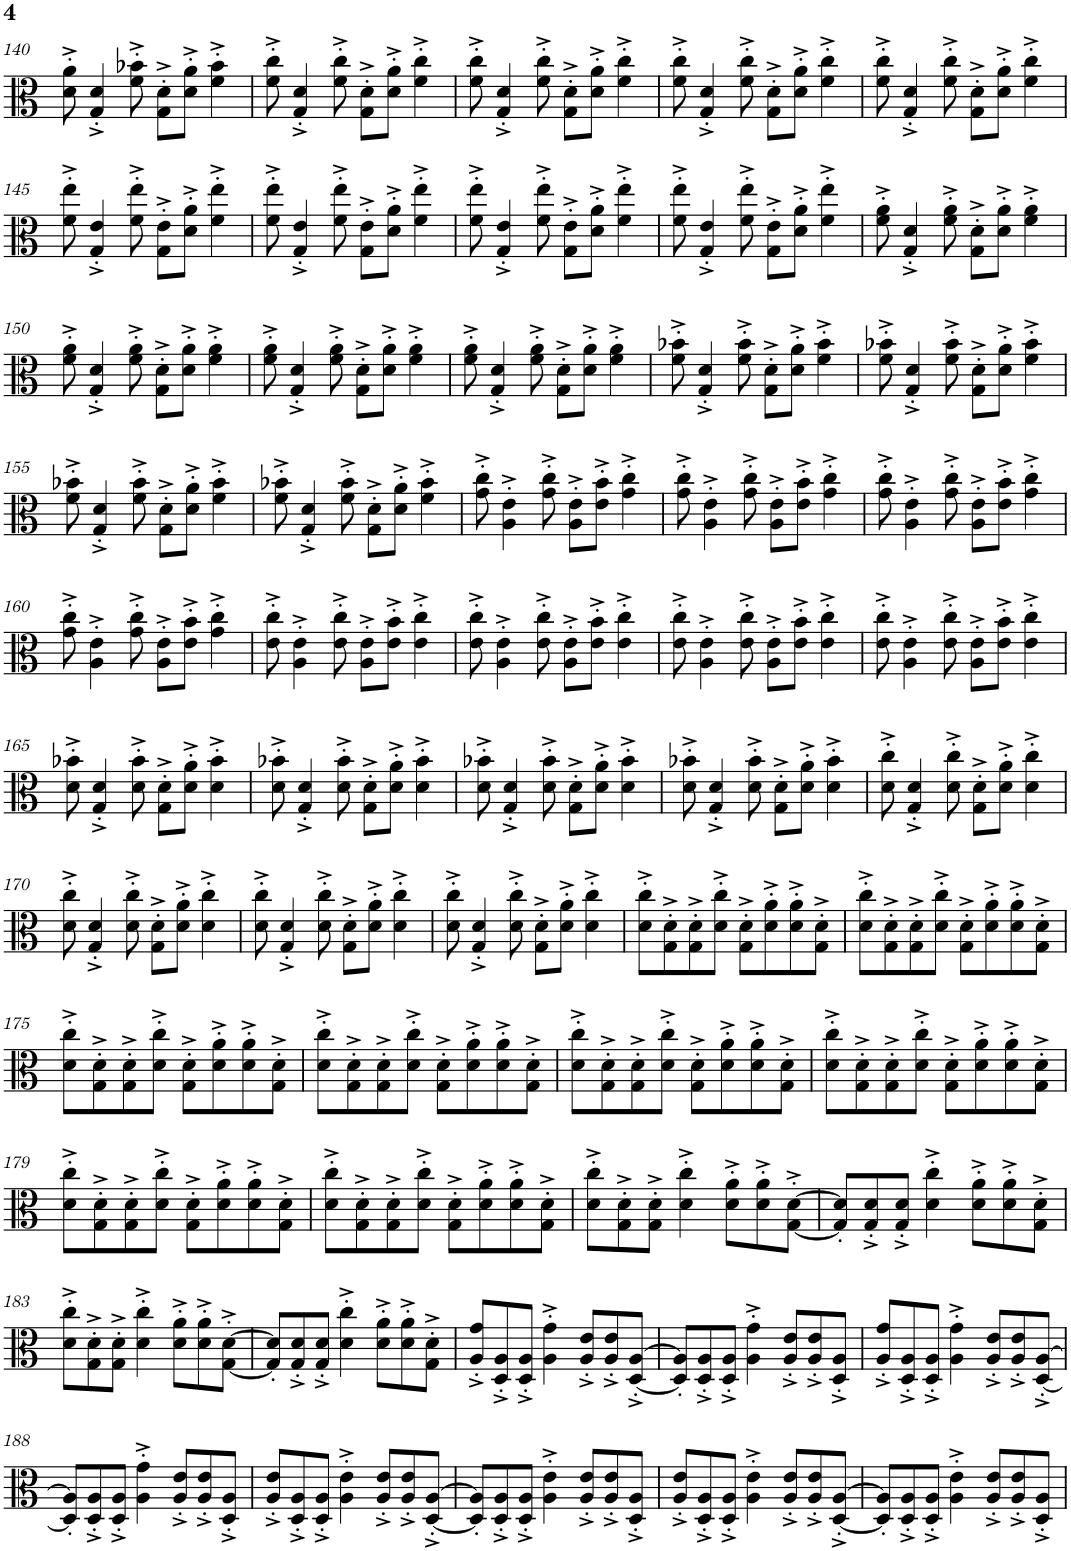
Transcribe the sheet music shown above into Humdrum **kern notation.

**kern
*part1
*staff1
*I"Viola
*I'Vla.
!!LO:PB:g=z
*clefC3
*k[]
*M4/4
=140
8d\'^ 8a\'^
4G/'^ 4d/'^
8f\'^ 8b-X\'^
8G\'^ 8d\'^L
8d\'^ 8a\'^J
4f\'^ 4b-\'^
=141
8f\'^ 8cc\'^
4G/'^ 4d/'^
8f\'^ 8cc\'^
8G\'^ 8d\'^L
8d\'^ 8a\'^J
4f\'^ 4cc\'^
=142
8f\'^ 8cc\'^
4G/'^ 4d/'^
8f\'^ 8cc\'^
8G\'^ 8d\'^L
8d\'^ 8a\'^J
4f\'^ 4cc\'^
=143
8f\'^ 8cc\'^
4G/'^ 4d/'^
8f\'^ 8cc\'^
8G\'^ 8d\'^L
8d\'^ 8a\'^J
4f\'^ 4cc\'^
=144
8f\'^ 8cc\'^
4G/'^ 4d/'^
8f\'^ 8cc\'^
8G\'^ 8d\'^L
8d\'^ 8a\'^J
4f\'^ 4cc\'^
!!LO:LB:g=z
=145
8f\'^ 8ee\'^
4G/'^ 4e/'^
8f\'^ 8ee\'^
8G\'^ 8e\'^L
8d\'^ 8a\'^J
4f\'^ 4ee\'^
=146
8f\'^ 8ee\'^
4G/'^ 4e/'^
8f\'^ 8ee\'^
8G\'^ 8e\'^L
8d\'^ 8a\'^J
4f\'^ 4ee\'^
=147
8f\'^ 8ee\'^
4G/'^ 4e/'^
8f\'^ 8ee\'^
8G\'^ 8e\'^L
8d\'^ 8a\'^J
4f\'^ 4ee\'^
=148
8f\'^ 8ee\'^
4G/'^ 4e/'^
8f\'^ 8ee\'^
8G\'^ 8e\'^L
8d\'^ 8a\'^J
4f\'^ 4ee\'^
=149
8f\'^ 8a\'^
4G/'^ 4d/'^
8f\'^ 8a\'^
8G\'^ 8d\'^L
8d\'^ 8a\'^J
4f\'^ 4a\'^
!!LO:LB:g=z
=150
8f\'^ 8a\'^
4G/'^ 4d/'^
8f\'^ 8a\'^
8G\'^ 8d\'^L
8d\'^ 8a\'^J
4f\'^ 4a\'^
=151
8f\'^ 8a\'^
4G/'^ 4d/'^
8f\'^ 8a\'^
8G\'^ 8d\'^L
8d\'^ 8a\'^J
4f\'^ 4a\'^
=152
8f\'^ 8a\'^
4G/'^ 4d/'^
8f\'^ 8a\'^
8G\'^ 8d\'^L
8d\'^ 8a\'^J
4f\'^ 4a\'^
=153
8f\'^ 8b-X\'^
4G/'^ 4d/'^
8f\'^ 8b-\'^
8G\'^ 8d\'^L
8d\'^ 8a\'^J
4f\'^ 4b-\'^
=154
8f\'^ 8b-X\'^
4G/'^ 4d/'^
8f\'^ 8b-\'^
8G\'^ 8d\'^L
8d\'^ 8a\'^J
4f\'^ 4b-\'^
!!LO:LB:g=z
=155
8f\'^ 8b-X\'^
4G/'^ 4d/'^
8f\'^ 8b-\'^
8G\'^ 8d\'^L
8d\'^ 8a\'^J
4f\'^ 4b-\'^
=156
8f\'^ 8b-X\'^
4G/'^ 4d/'^
8f\'^ 8b-\'^
8G\'^ 8d\'^L
8d\'^ 8a\'^J
4f\'^ 4b-\'^
=157
8g\'^ 8cc\'^
4A\'^ 4e\'^
8g\'^ 8cc\'^
8A\'^ 8e\'^L
8e\'^ 8b\'^J
4g\'^ 4cc\'^
=158
8g\'^ 8cc\'^
4A\'^ 4e\'^
8g\'^ 8cc\'^
8A\'^ 8e\'^L
8e\'^ 8b\'^J
4g\'^ 4cc\'^
=159
8g\'^ 8cc\'^
4A\'^ 4e\'^
8g\'^ 8cc\'^
8A\'^ 8e\'^L
8e\'^ 8b\'^J
4g\'^ 4cc\'^
!!LO:LB:g=z
=160
8g\'^ 8cc\'^
4A\'^ 4e\'^
8g\'^ 8cc\'^
8A\'^ 8e\'^L
8e\'^ 8b\'^J
4g\'^ 4cc\'^
=161
8e\'^ 8cc\'^
4A\'^ 4e\'^
8e\'^ 8cc\'^
8A\'^ 8e\'^L
8e\'^ 8b\'^J
4e\'^ 4cc\'^
=162
8e\'^ 8cc\'^
4A\'^ 4e\'^
8e\'^ 8cc\'^
8A\'^ 8e\'^L
8e\'^ 8b\'^J
4e\'^ 4cc\'^
=163
8e\'^ 8cc\'^
4A\'^ 4e\'^
8e\'^ 8cc\'^
8A\'^ 8e\'^L
8e\'^ 8b\'^J
4e\'^ 4cc\'^
=164
8e\'^ 8cc\'^
4A\'^ 4e\'^
8e\'^ 8cc\'^
8A\'^ 8e\'^L
8e\'^ 8b\'^J
4e\'^ 4cc\'^
!!LO:LB:g=z
=165
8d\'^ 8b-X\'^
4G/'^ 4d/'^
8d\'^ 8b-\'^
8G\'^ 8d\'^L
8d\'^ 8a\'^J
4d\'^ 4b-\'^
=166
8d\'^ 8b-X\'^
4G/'^ 4d/'^
8d\'^ 8b-\'^
8G\'^ 8d\'^L
8d\'^ 8a\'^J
4d\'^ 4b-\'^
=167
8d\'^ 8b-X\'^
4G/'^ 4d/'^
8d\'^ 8b-\'^
8G\'^ 8d\'^L
8d\'^ 8a\'^J
4d\'^ 4b-\'^
=168
8d\'^ 8b-X\'^
4G/'^ 4d/'^
8d\'^ 8b-\'^
8G\'^ 8d\'^L
8d\'^ 8a\'^J
4d\'^ 4b-\'^
=169
8d\'^ 8cc\'^
4G/'^ 4d/'^
8d\'^ 8cc\'^
8G\'^ 8d\'^L
8d\'^ 8a\'^J
4d\'^ 4cc\'^
!!LO:LB:g=z
=170
8d\'^ 8cc\'^
4G/'^ 4d/'^
8d\'^ 8cc\'^
8G\'^ 8d\'^L
8d\'^ 8a\'^J
4d\'^ 4cc\'^
=171
8d\'^ 8cc\'^
4G/'^ 4d/'^
8d\'^ 8cc\'^
8G\'^ 8d\'^L
8d\'^ 8a\'^J
4d\'^ 4cc\'^
=172
8d\'^ 8cc\'^
4G/'^ 4d/'^
8d\'^ 8cc\'^
8G\'^ 8d\'^L
8d\'^ 8a\'^J
4d\'^ 4cc\'^
=173
8d\'^ 8cc\'^L
8G\'^ 8d\'^
8G\'^ 8d\'^
8d\'^ 8cc\'^J
8G\'^ 8d\'^L
8d\'^ 8a\'^
8d\'^ 8a\'^
8G\'^ 8d\'^J
=174
8d\'^ 8cc\'^L
8G\'^ 8d\'^
8G\'^ 8d\'^
8d\'^ 8cc\'^J
8G\'^ 8d\'^L
8d\'^ 8a\'^
8d\'^ 8a\'^
8G\'^ 8d\'^J
!!LO:LB:g=z
=175
8d\'^ 8cc\'^L
8G\'^ 8d\'^
8G\'^ 8d\'^
8d\'^ 8cc\'^J
8G\'^ 8d\'^L
8d\'^ 8a\'^
8d\'^ 8a\'^
8G\'^ 8d\'^J
=176
8d\'^ 8cc\'^L
8G\'^ 8d\'^
8G\'^ 8d\'^
8d\'^ 8cc\'^J
8G\'^ 8d\'^L
8d\'^ 8a\'^
8d\'^ 8a\'^
8G\'^ 8d\'^J
=177
8d\'^ 8cc\'^L
8G\'^ 8d\'^
8G\'^ 8d\'^
8d\'^ 8cc\'^J
8G\'^ 8d\'^L
8d\'^ 8a\'^
8d\'^ 8a\'^
8G\'^ 8d\'^J
=178
8d\'^ 8cc\'^L
8G\'^ 8d\'^
8G\'^ 8d\'^
8d\'^ 8cc\'^J
8G\'^ 8d\'^L
8d\'^ 8a\'^
8d\'^ 8a\'^
8G\'^ 8d\'^J
!!LO:LB:g=z
=179
8d\'^ 8cc\'^L
8G\'^ 8d\'^
8G\'^ 8d\'^
8d\'^ 8cc\'^J
8G\'^ 8d\'^L
8d\'^ 8a\'^
8d\'^ 8a\'^
8G\'^ 8d\'^J
=180
8d\'^ 8cc\'^L
8G\'^ 8d\'^
8G\'^ 8d\'^
8d\'^ 8cc\'^J
8G\'^ 8d\'^L
8d\'^ 8a\'^
8d\'^ 8a\'^
8G\'^ 8d\'^J
=181
8d\'^ 8cc\'^L
8G\'^ 8d\'^
8G\'^ 8d\'^J
4d\'^ 4cc\'^
8d\'^ 8a\'^L
8d\'^ 8a\'^
[8G\'^ [8d\'^J
=182
8G/]' 8d/]'L
8G/'^ 8d/'^
8G/'^ 8d/'^J
4d\'^ 4cc\'^
8d\'^ 8a\'^L
8d\'^ 8a\'^
8G\'^ 8d\'^J
!!LO:LB:g=z
=183
8d\'^ 8cc\'^L
8G\'^ 8d\'^
8G\'^ 8d\'^J
4d\'^ 4cc\'^
8d\'^ 8a\'^L
8d\'^ 8a\'^
[8G\'^ [8d\'^J
=184
8G/]' 8d/]'L
8G/'^ 8d/'^
8G/'^ 8d/'^J
4d\'^ 4cc\'^
8d\'^ 8a\'^L
8d\'^ 8a\'^
8G\'^ 8d\'^J
=185
8A/'^ 8g/'^L
8D/'^ 8A/'^
8D/'^ 8A/'^J
4A\'^ 4g\'^
8A/'^ 8e/'^L
8A/'^ 8e/'^
[8D/'^ [8A/'^J
=186
8D/]' 8A/]'L
8D/'^ 8A/'^
8D/'^ 8A/'^J
4A\'^ 4g\'^
8A/'^ 8e/'^L
8A/'^ 8e/'^
8D/'^ 8A/'^J
=187
8A/'^ 8g/'^L
8D/'^ 8A/'^
8D/'^ 8A/'^J
4A\'^ 4g\'^
8A/'^ 8e/'^L
8A/'^ 8e/'^
[8D/'^ [8A/'^J
!!LO:LB:g=z
=188
8D/]' 8A/]'L
8D/'^ 8A/'^
8D/'^ 8A/'^J
4A\'^ 4g\'^
8A/'^ 8e/'^L
8A/'^ 8e/'^
8D/'^ 8A/'^J
=189
8A/'^ 8e/'^L
8D/'^ 8A/'^
8D/'^ 8A/'^J
4A\'^ 4e\'^
8A/'^ 8e/'^L
8A/'^ 8e/'^
[8D/'^ [8A/'^J
=190
8D/]' 8A/]'L
8D/'^ 8A/'^
8D/'^ 8A/'^J
4A\'^ 4e\'^
8A/'^ 8e/'^L
8A/'^ 8e/'^
8D/'^ 8A/'^J
=191
8A/'^ 8e/'^L
8D/'^ 8A/'^
8D/'^ 8A/'^J
4A\'^ 4e\'^
8A/'^ 8e/'^L
8A/'^ 8e/'^
[8D/'^ [8A/'^J
=192
8D/]' 8A/]'L
8D/'^ 8A/'^
8D/'^ 8A/'^J
4A\'^ 4e\'^
8A/'^ 8e/'^L
8A/'^ 8e/'^
8D/'^ 8A/'^J
=
*-
